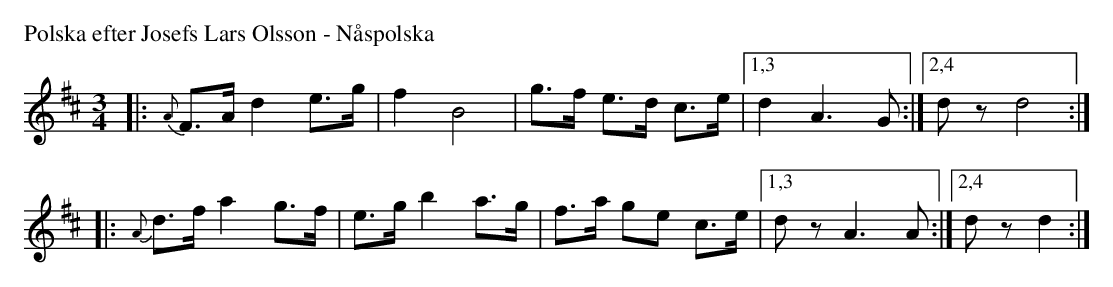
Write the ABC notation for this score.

X:1
P: Polska efter Josefs Lars Olsson - N\aaspolska
M: 3/4
L: 1/8
K: D
|: {A}F>A d2 e>g | f2  B4     | g>f e>d c>e |1,3 d2 A3 G :|2,4 dz d4 :|
|: {A}d>f a2 g>f | e>g b2 a>g | f>a ge  c>e |1,3 dz A3 A :|2,4 dz d2 :|
